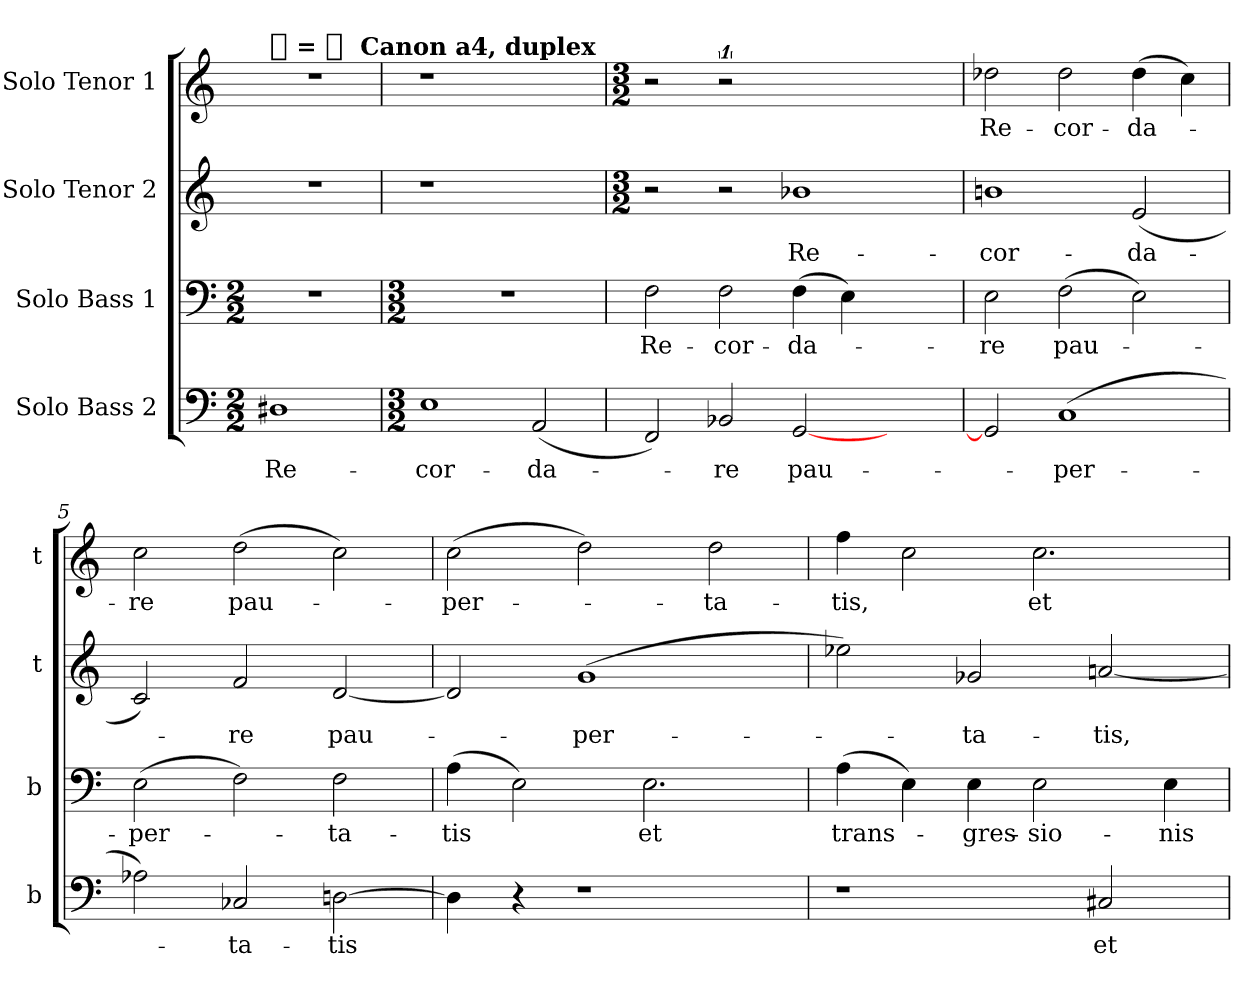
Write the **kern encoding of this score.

**kern	**text	**kern	**text	**kern	**text	**kern	**text
*part4	*part4	*part3	*part3	*part2	*part2	*part1	*part1
*staff4	*staff4	*staff3	*staff3	*staff2	*staff2	*staff1	*staff1
*I"Solo Bass 2	*	*I"Solo Bass 1	*	*I"Solo Tenor 2	*	*I"Solo Tenor 1	*
*I'b	*	*I'b	*	*I't	*	*I't	*
*clefF4	*	*clefF4	*	*clefG2	*	*clefG2	*
*	*	*	*	*ITrd7c12	*	*ITrd7c12	*
*k[]	*	*k[]	*	*k[]	*	*k[]	*
*C:	*	*C:	*	*C:	*	*C:	*
*M2/2	*	*M2/2	*	*	*	*	*
=	=	=	=	=	=	=	=
!	!	!	!	!	!	!LO:TX:a:B:t=[quarter] = [quarter]  Canon a4, duplex	!
1D#X	Re-	1r	.	1r	.	1r	.
=2	=2	=2	=2	=2	=2	=2	=2
*M3/2	*	*M3/2	*	*	*	*	*
1E	-cor-	2%3r	.	1r	.	1r	.
(2AA	-da-	.	.	2ryy	.	2ryy	.
=3	=3	=3	=3	=3	=3	=3	=3
*	*	*	*	*M3/2	*	*M3/2	*
2FF)	.	2F	Re-	2r	.	2r	.
2BB-X	-re	2F	-cor-	2r	.	2%3r	.
[2GG	pau-	(4F	-da-	1B-X	Re-	.	.
.	.	4E)	.	.	.	.	.
2ryy	.	2ryy	.	.	.	.	.
=4	=4	=4	=4	=4	=4	=4	=4
2GG]	.	2E	-re	1Bn	-cor-	2d-X	Re-
(1C	-per-	(2F	pau-	.	.	2d-	-cor-
.	.	2E)	.	(2E	-da-	(4d-	-da-
.	.	.	.	.	.	4c)	.
=5	=5	=5	=5	=5	=5	=5	=5
2A-X)	.	(2E	-per-	2C)	.	2c	-re
2C-X	-ta-	2F)	.	2F	-re	(2d	pau-
[2Dn	-tis	2F	-ta-	[2D	pau-	2c)	.
=6	=6	=6	=6	=6	=6	=6	=6
4D]	.	(4A	-tis	2D]	.	(2c	-per-
4r	.	2E)	.	.	.	.	.
1r	.	.	.	(1G	-per-	2d)	.
.	.	2.E	et	.	.	.	.
.	.	.	.	.	.	2d	-ta-
=7	=7	=7	=7	=7	=7	=7	=7
1r	.	(4A	trans-	2e-X)	.	4f	-tis,
.	.	4E)	.	.	.	2c	.
.	.	4E	-gres-	2G-X	-ta-	.	.
.	.	2E	-sio-	.	.	2.c	et
2C#X	et	.	.	[2An	-tis,	.	.
.	.	4E	-nis	.	.	.	.
=	=	=	=	=	=	=	=
*-	*-	*-	*-	*-	*-	*-	*-
